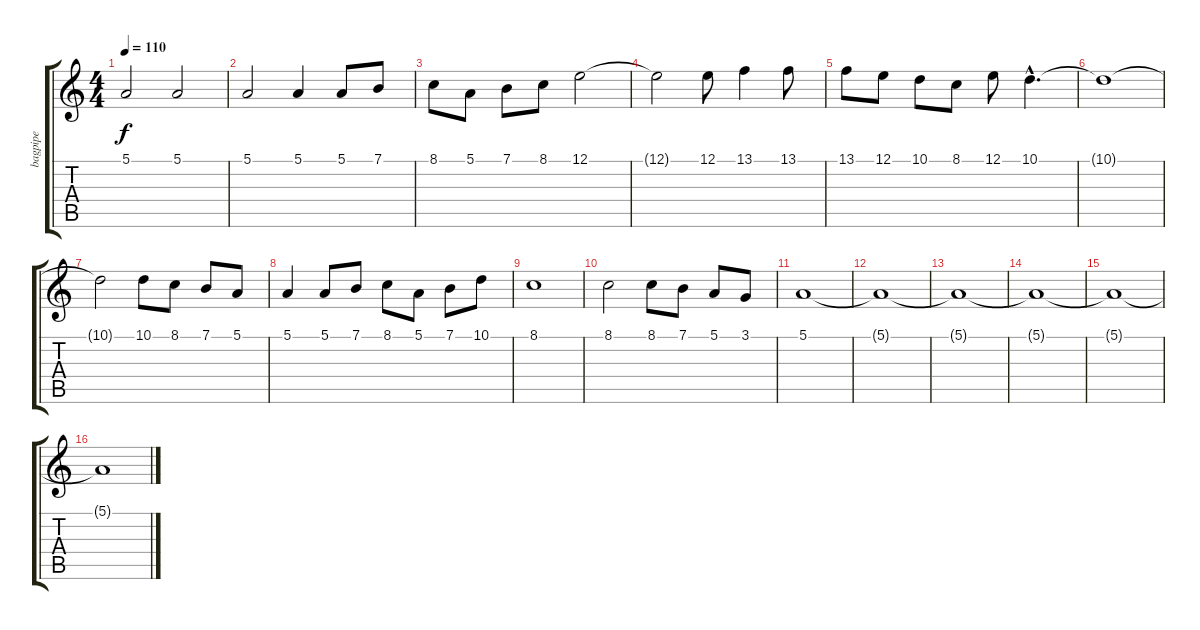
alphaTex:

\track ("bagpipe" "bagpipe") {instrument bagpipe}
\staff {score tabs}
\tuning (E4 B3 G3 D3 A2 E2) {hide}
\ts (4 4)
\tempo 110
\clef g2
\ks c
5.1.2{dy f} 5.1.2 |
5.1.2 5.1.4 5.1.8 7.1.8 |
8.1.8 5.1.8 7.1.8 8.1.8 12.1.2 |
12.1{t}.2 12.1.8 13.1.4 13.1.8 |
13.1.8 12.1.8 10.1.8 8.1.8 12.1.8 10.1{hac}.4{d} |
10.1{t}.1 |
10.1{t}.2 10.1.8 8.1.8 7.1.8 5.1.8 |
5.1.4 5.1.8 7.1.8 8.1.8 5.1.8 7.1.8 10.1.8 |
8.1.1 |
8.1.2 8.1.8 7.1.8 5.1.8 3.1.8 |
5.1.1 |
5.1{t}.1 |
5.1{t}.1 |
5.1{t}.1 |
5.1{t}.1 |
5.1{t}.1
